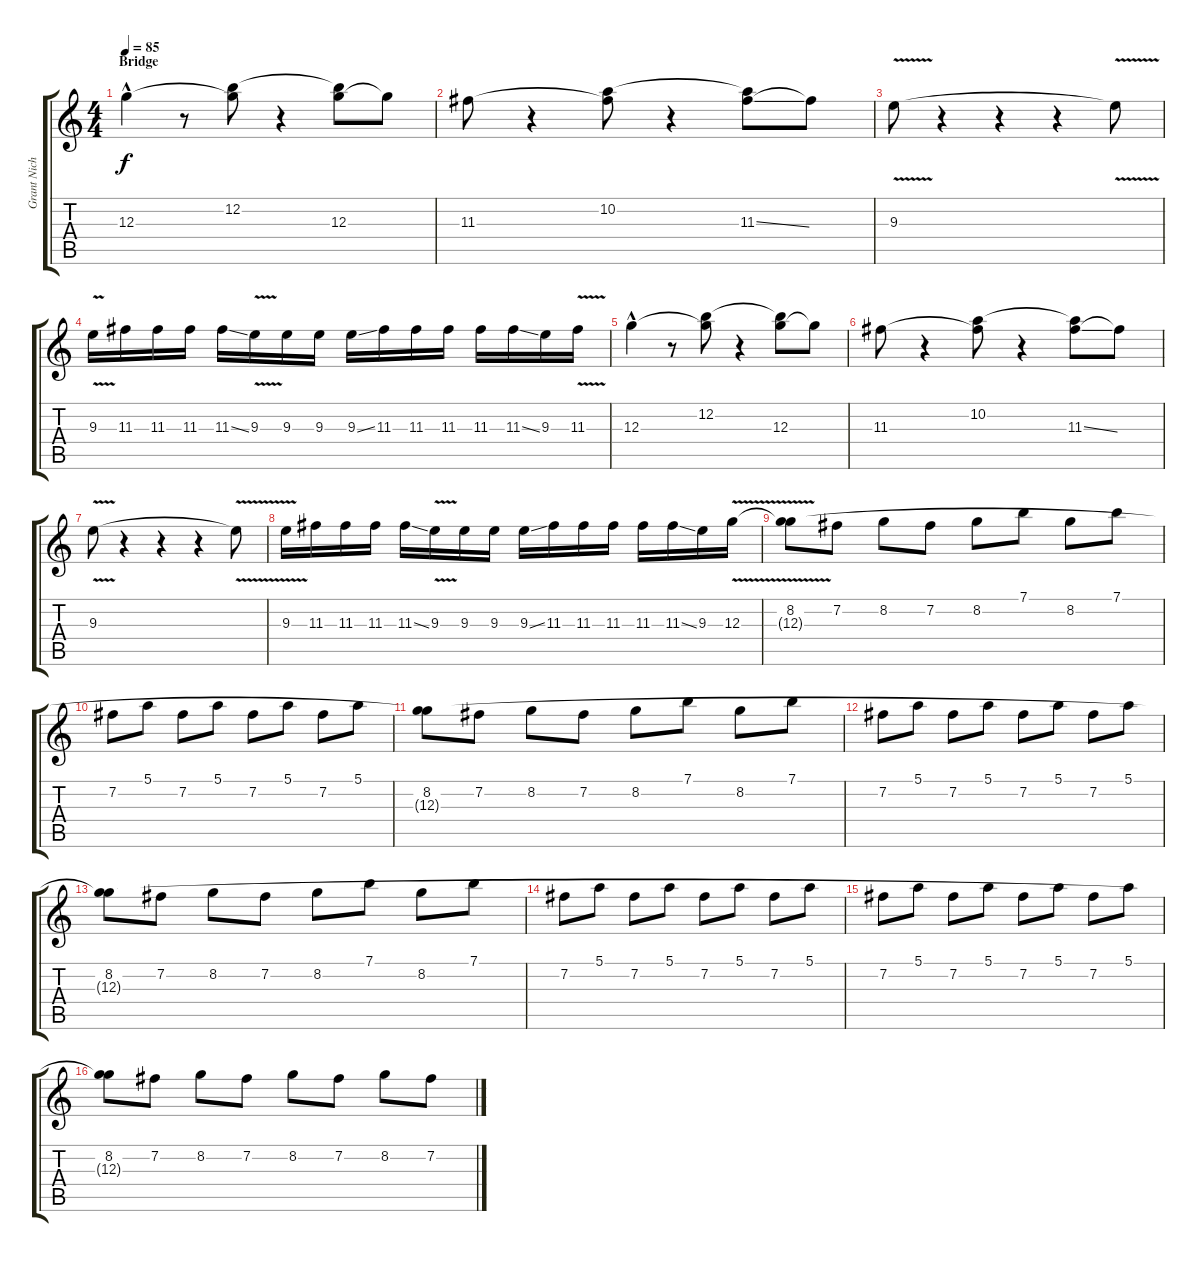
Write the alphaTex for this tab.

\track ("Grant Nicholas" "Grant Nich") {instrument electricguitarclean}
\staff {score tabs}
\tuning (E4 B3 G3 D3 A2 E2) {hide}
\ts (4 4)
\section ("" "Bridge")
\tempo 85
\clef g2
\ks c
12.3{hac}.4{dy f volume 16 instrument distortionguitar} r.8 (12.2 12.3{t}).8 r.4 (12.2{t} 12.3).8 12.3{t}.8 |
11.3.8 r.4 (10.2 11.3{t}).8 r.4 (10.2{t} 11.3{ss}).8 11.3{t}.8 |
9.3{v}.8 r.4 r.4 r.4 9.3{t}.8 |
9.3{v}.16 11.3.16 11.3.16 11.3.16 11.3{ss}.16 9.3{v}.16 9.3.16 9.3.16 9.3{ss}.16 11.3.16 11.3.16 11.3.16 11.3.16 11.3{ss}.16 9.3.16 11.3{v}.16 |
12.3{hac}.4 r.8 (12.2 12.3{t}).8 r.4 (12.2{t} 12.3).8 12.3{t}.8 |
11.3.8 r.4 (10.2 11.3{t}).8 r.4 (10.2{t} 11.3{ss}).8 11.3{t}.8 |
9.3{v}.8 r.4 r.4 r.4 9.3{t}.8 |
9.3{v}.16 11.3.16 11.3.16 11.3.16 11.3{ss}.16 9.3{v}.16 9.3.16 9.3.16 9.3{ss}.16 11.3.16 11.3.16 11.3.16 11.3.16 11.3{ss}.16 9.3.16 12.3{v}.16 |
(8.2 12.3{t}).8{instrument electricguitarclean} 7.2.8 8.2.8 7.2.8 8.2.8 7.1.8 8.2.8 7.1.8 |
7.2.8 5.1.8 7.2.8 5.1.8 7.2.8 5.1.8 7.2.8 5.1.8 |
(8.2 12.3{t}).8 7.2.8 8.2.8 7.2.8 8.2.8 7.1.8 8.2.8 7.1.8 |
7.2.8 5.1.8 7.2.8 5.1.8 7.2.8 5.1.8 7.2.8 5.1.8 |
(8.2 12.3{t}).8 7.2.8 8.2.8 7.2.8 8.2.8 7.1.8 8.2.8 7.1.8 |
7.2.8 5.1.8 7.2.8 5.1.8 7.2.8 5.1.8 7.2.8 5.1.8 |
7.2.8 5.1.8 7.2.8 5.1.8 7.2.8 5.1.8 7.2.8 5.1.8 |
(8.2 12.3{t}).8 7.2.8 8.2.8 7.2.8 8.2.8 7.2.8 8.2.8 7.2.8
